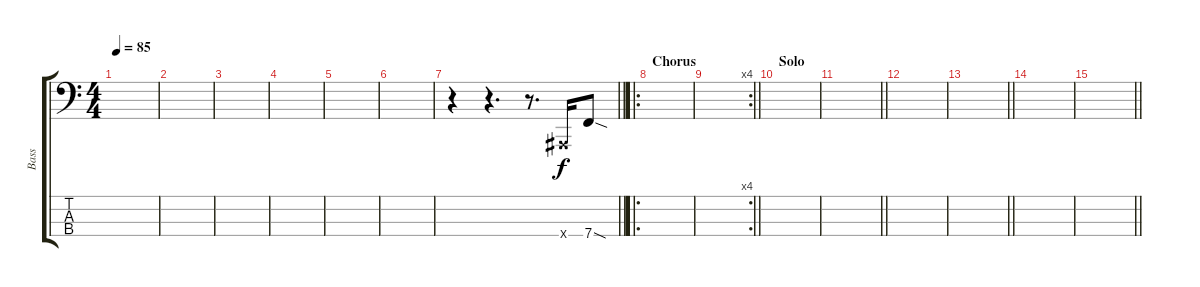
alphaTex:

\track ("Bass" "Bass") {instrument electricbassfinger}
\staff {score tabs}
\tuning (Eb2 Bb1 F1 Bb0) {hide}
\ts (4 4)
\tempo 85
\clef f4
\ks c
|
|
|
|
|
|
\barLineRight lightlight
r.4 r.4{d} r.8{d} 0.4{x}.16 7.4{sod}.8 |
\ro
\section ("" "Chorus")
|
\rc 4
\barLineRight lightlight
|
\section ("" "Solo")
|
\barLineRight lightlight
|
|
\barLineRight lightlight
|
|
\barLineRight lightlight
